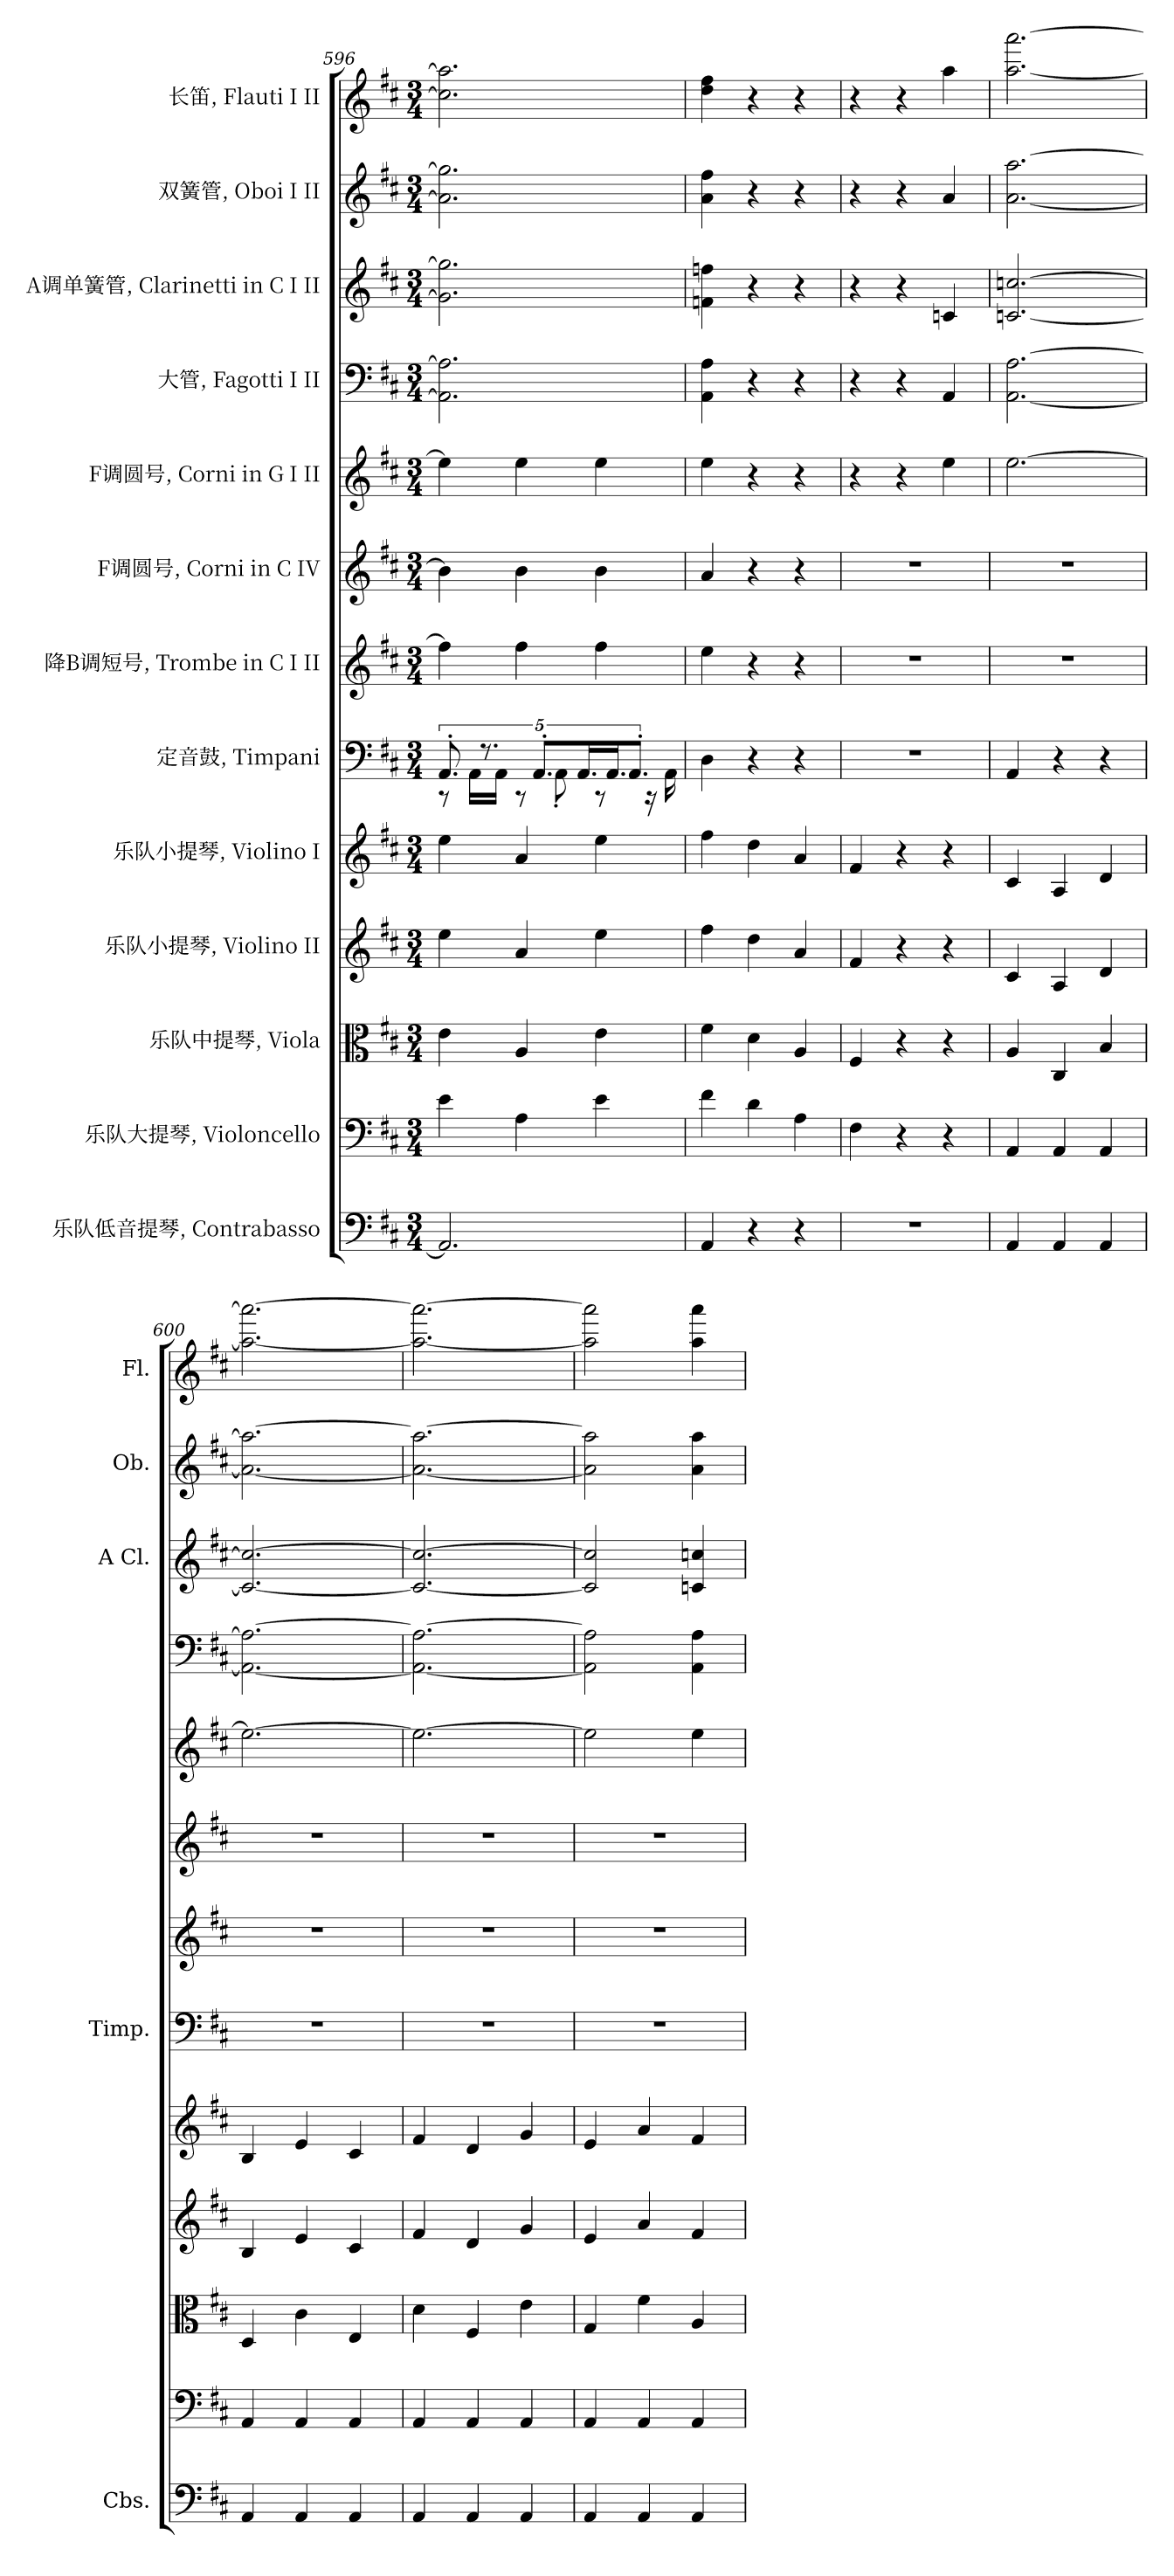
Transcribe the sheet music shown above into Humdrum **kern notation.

**kern	**kern	**kern	**kern	**kern	**kern	**kern	**kern	**kern	**kern	**kern	**kern	**kern
*part13	*part12	*part11	*part10	*part9	*part8	*part7	*part6	*part5	*part4	*part3	*part2	*part1
*staff13	*staff12	*staff11	*staff10	*staff9	*staff8	*staff7	*staff6	*staff5	*staff4	*staff3	*staff2	*staff1
*I"乐队低音提琴, Contrabasso	*I"乐队大提琴, Violoncello	*I"乐队中提琴, Viola	*I"乐队小提琴, Violino II	*I"乐队小提琴, Violino I	*I"定音鼓, Timpani	*I"降B调短号, Trombe in C I II	*I"F调圆号, Corni in C IV	*I"F调圆号, Corni in G I II	*I"大管, Fagotti I II	*I"A调单簧管, Clarinetti in C I II	*I"双簧管, Oboi I II	*I"长笛, Flauti I II
*I'Cbs.	*	*	*	*	*I'Timp.	*	*	*	*	*I'A Cl.	*I'Ob.	*I'Fl.
*clefF4	*clefF4	*clefC3	*clefG2	*clefG2	*clefF4	*clefG2	*clefG2	*clefG2	*clefF4	*clefG2	*clefG2	*clefG2
*ITrd7c12	*	*	*	*	*	*ITrd1c2	*ITrd4c7	*ITrd4c7	*	*ITrd2c3	*	*
*k[f#c#]	*k[f#c#]	*k[f#c#]	*k[f#c#]	*k[f#c#]	*k[f#c#]	*k[]	*k[f#]	*k[f#]	*k[f#c#]	*k[f#c#g#d#a#]	*k[f#c#]	*k[f#c#]
*M3/4	*M3/4	*M3/4	*M3/4	*M3/4	*M3/4	*M3/4	*M3/4	*M3/4	*M3/4	*M3/4	*M3/4	*M3/4
*MM350	*MM350	*MM350	*MM350	*MM350	*MM350	*MM350	*MM350	*MM350	*MM350	*MM350	*MM350	*MM350
=596	=596	=596	=596	=596	=596	=596	=596	=596	=596	=596	=596	=596
*	*	*	*	*	*^	*	*	*	*	*	*	*
2.AAA/]	4e\	4e\	4ee\	4ee\	10.AA'/	8r	4ee\]	4e\]	4a\]	2.AA\] 2.A\]	2.e\] 2.ee\]	2.a\] 2.gg\]	2.cc#\] 2.aa\]
.	.	.	.	.	.	16AA\LL	.	.	.	.	.	.	.
.	.	.	.	.	10.r	.	.	.	.	.	.	.	.
.	.	.	.	.	.	16AA\JJ	.	.	.	.	.	.	.
.	4A\	4A/	4a/	4a/	.	8r	4ee\	4e\	4a\	.	.	.	.
.	.	.	.	.	10.AA'/L	.	.	.	.	.	.	.	.
.	.	.	.	.	.	8AA'\	.	.	.	.	.	.	.
.	.	.	.	.	20.AA/L	.	.	.	.	.	.	.	.
.	4e\	4e\	4ee\	4ee\	.	8r	4ee\	4e\	4a\	.	.	.	.
.	.	.	.	.	20.AA/J	.	.	.	.	.	.	.	.
.	.	.	.	.	10.AA'/J	.	.	.	.	.	.	.	.
.	.	.	.	.	.	16r	.	.	.	.	.	.	.
.	.	.	.	.	.	16AA\	.	.	.	.	.	.	.
*	*	*	*	*	*v	*v	*	*	*	*	*	*	*
!!LO:PB:g=z
=597	=597	=597	=597	=597	=597	=597	=597	=597	=597	=597	=597	=597
*	*	*	*	*	*	*	*	*	*	*	*	*MM350
4AAA/	4f#\	4f#\	4ff#\	4ff#\	4D\	4dd\	4d/	4a\	4AA\ 4A\	4dn\ 4ddn\	4a\ 4ff#\	4dd\ 4ff#\
4r	4d\	4d\	4dd\	4dd\	4r	4r	4r	4r	4r	4r	4r	4r
*	*	*	*	*	*	*	*	*	*	*	*	*MM318
4r	4A\	4A/	4a/	4a/	4r	4r	4r	4r	4r	4r	4r	4r
=598	=598	=598	=598	=598	=598	=598	=598	=598	=598	=598	=598	=598
*	*	*	*	*	*	*	*	*	*	*	*	*MM300
2.r	4F#\	4F#/	4f#/	4f#/	2.r	2.r	2.r	4r	4r	4r	4r	4r
.	4r	4r	4r	4r	.	.	.	4r	4r	4r	4r	4r
*	*	*	*	*	*	*	*	*	*	*	*	*MM318
.	4r	4r	4r	4r	.	.	.	4a\	4AA/	4An/	4a/	4aa\
=599	=599	=599	=599	=599	=599	=599	=599	=599	=599	=599	=599	=599
*	*	*	*	*	*	*	*	*	*	*	*	*MM350
4AAA/	4AA/	4A/	4c#/	4c#/	4AA/	2.r	2.r	[2.a\	[2.AA\ [2.A\	[2.An/ [2.an/	[2.a\ [2.aa\	[2.aa\ [2.aaa\
4AAA/	4AA/	4C#/	4A/	4A/	4r	.	.	.	.	.	.	.
4AAA/	4AA/	4B/	4d/	4d/	4r	.	.	.	.	.	.	.
=600	=600	=600	=600	=600	=600	=600	=600	=600	=600	=600	=600	=600
*	*	*	*	*	*	*	*	*	*	*	*	*MM350
4AAA/	4AA/	4D/	4B/	4B/	2.r	2.r	2.r	2.a\_	2.AA\_ 2.A\_	2.A/_ 2.a/_	2.a\_ 2.aa\_	2.aa\_ 2.aaa\_
4AAA/	4AA/	4c#\	4e/	4e/	.	.	.	.	.	.	.	.
4AAA/	4AA/	4E/	4c#/	4c#/	.	.	.	.	.	.	.	.
=601	=601	=601	=601	=601	=601	=601	=601	=601	=601	=601	=601	=601
*	*	*	*	*	*	*	*	*	*	*	*	*MM350
4AAA/	4AA/	4d\	4f#/	4f#/	2.r	2.r	2.r	2.a\_	2.AA\_ 2.A\_	2.A/_ 2.a/_	2.a\_ 2.aa\_	2.aa\_ 2.aaa\_
4AAA/	4AA/	4F#/	4d/	4d/	.	.	.	.	.	.	.	.
4AAA/	4AA/	4e\	4g/	4g/	.	.	.	.	.	.	.	.
=602	=602	=602	=602	=602	=602	=602	=602	=602	=602	=602	=602	=602
*	*	*	*	*	*	*	*	*	*	*	*	*MM350
4AAA/	4AA/	4G/	4e/	4e/	2.r	2.r	2.r	2a\]	2AA\] 2A\]	2A/] 2a/]	2a\] 2aa\]	2aa\] 2aaa\]
4AAA/	4AA/	4f#\	4a/	4a/	.	.	.	.	.	.	.	.
*	*	*	*	*	*	*	*	*	*	*	*	*MM318
4AAA/	4AA/	4A/	4f#/	4f#/	.	.	.	4a\	4AA\ 4A\	4An/ 4an/	4a\ 4aa\	4aa\ 4aaa\
=	=	=	=	=	=	=	=	=	=	=	=	=
*-	*-	*-	*-	*-	*-	*-	*-	*-	*-	*-	*-	*-
